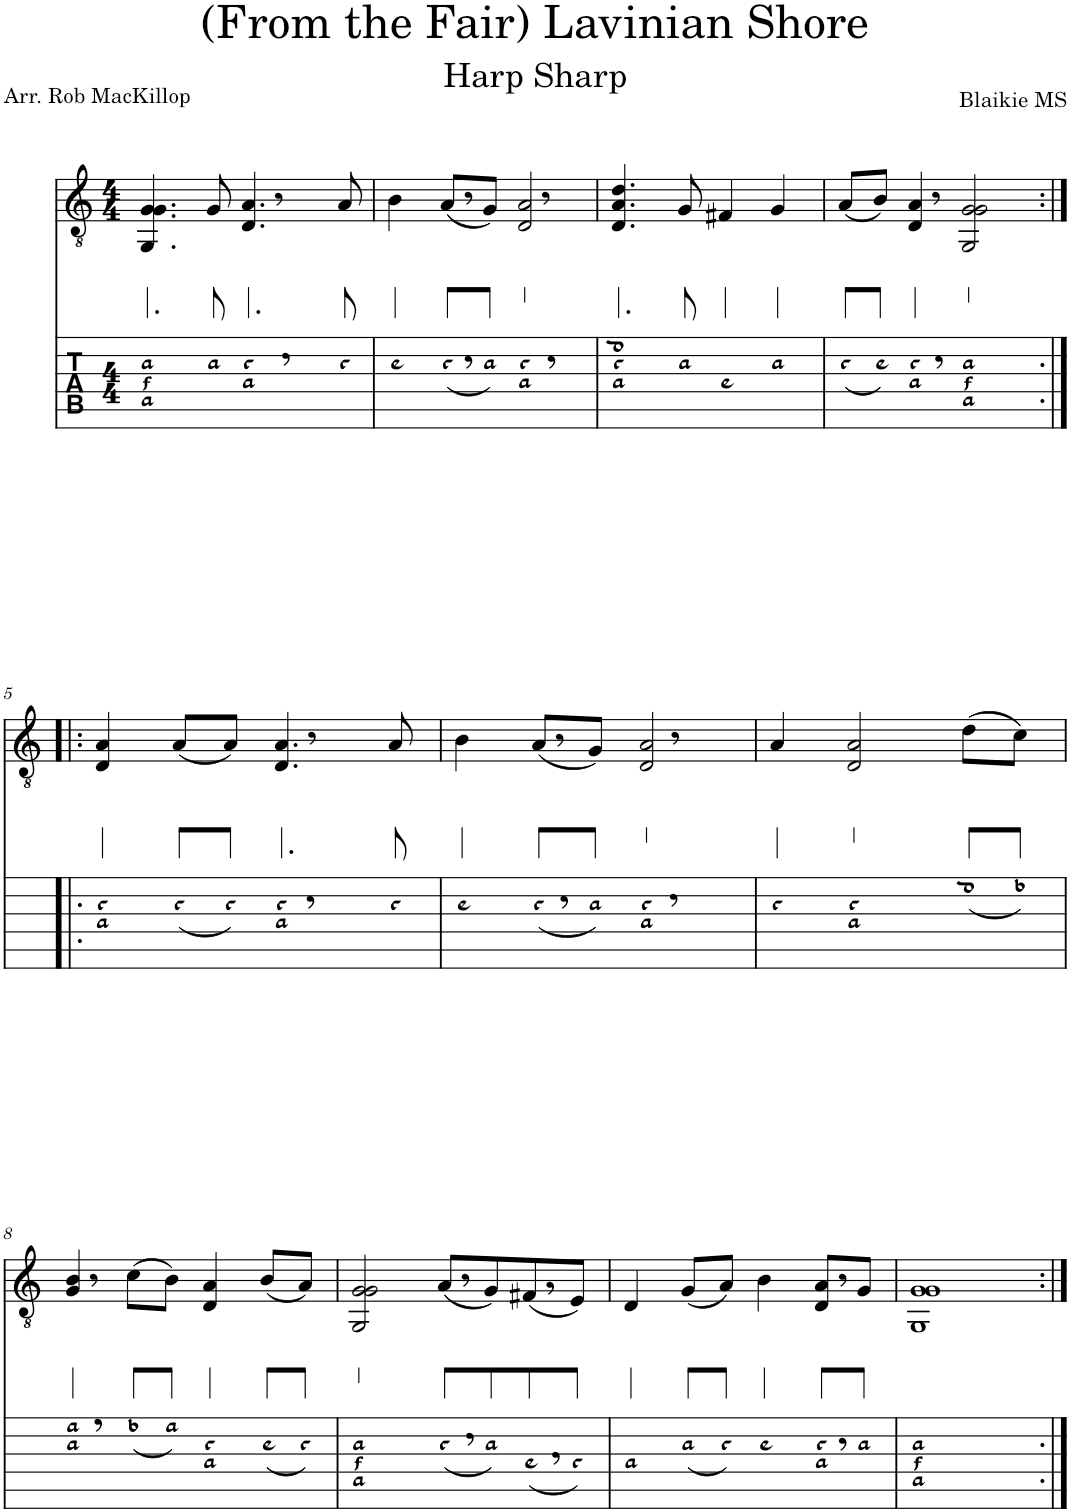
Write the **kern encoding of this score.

**kern	**kern
*part1	*part1
*staff2	*staff1
*I"Viol	*
*I'Viol	*
*stria6	*
*	*clefGv2
*k[]	*k[]
*M4/4	*M4/4
=1	=1
4.GG/ 4.G/ 4.G/	4.GG/ 4.G/ 4.G/
8G/	8G/
4.D/, 4.A/,	4.D/, 4.A/,
8A/	8A/
=2	=2
4B/	4B\
8A,/L	(8A,/L
8G/J	8G/J)
2D/, 2A/,	2D/, 2A/,
=3	=3
4.D/ 4.A/ 4.d/	4.D/ 4.A/ 4.d/
8G/	8G/
4F#/	4F#X/
4G/	4G/
=4	=4
8A/L	(8A/L
8B/J	8B/J)
4D/, 4A/,	4D/, 4A/,
2GG/ 2G/ 2G/	2GG/ 2G/ 2G/
!!LO:LB:g=z
=5:|!|:	=5:|!|:
4D/ 4A/	4D/ 4A/
8A/L	(8A/L
8A/J	8A/J)
4.D/, 4.A/,	4.D/, 4.A/,
8A/	8A/
=6	=6
4B/	4B\
8A,/L	(8A,/L
8G/J	8G/J)
2D/, 2A/,	2D/, 2A/,
=7	=7
4A/	4A/
2D/ 2A/	2D/ 2A/
8d/L	(8d\L
8c/J	8c\J)
!!LO:LB:g=z
=8	=8
4G/, 4B/,	4G/, 4B/,
8c/L	(8c\L
8B/J	8B\J)
4D/ 4A/	4D/ 4A/
8B/L	(8B/L
8A/J	8A/J)
=9	=9
2GG/ 2G/ 2G/	2GG/ 2G/ 2G/
8A,/L	(8A,/L
8G/	8G/)
8F#,/	(8F#X,/
8E/J	8E/J)
=10	=10
4D/	4D/
8G/L	(8G/L
8A/J	8A/J)
4B/	4B\
8D/, 8A/,L	8D/, 8A/,L
8G/J	8G/J
=11	=11
1GG 1G 1G	1GG 1G 1G
=:|!	=:|!
*-	*-
